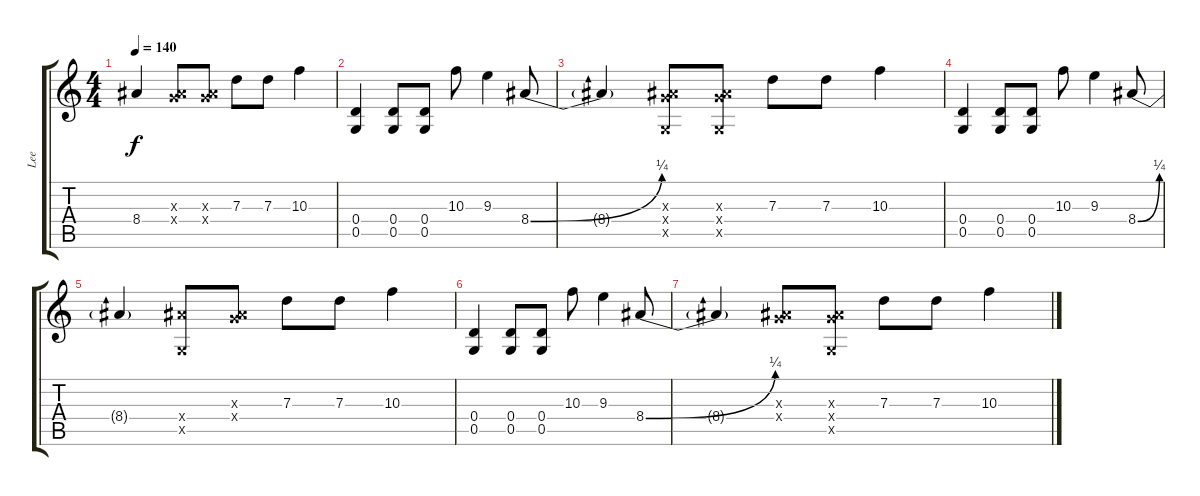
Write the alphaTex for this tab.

\track ("Lee" "Lee") {instrument overdrivenguitar}
\staff {score tabs}
\tuning (E4 B3 G3 D3 G2 E2) {hide}
\ts (4 4)
\tempo 140
\clef g2
\ks c
8.4{t}.4{dy f} (0.3{x} 8.4{x}).8 (0.3{x} 8.4{x}).8 7.3.8 7.3.8 10.3.4 |
(0.4 0.5).4 (0.4 0.5).8 (0.4 0.5).8 10.3.8 9.3.4 8.4{be (bend 0 0 60 1)}.8 |
8.4{t}.4 (0.3{x} 8.4{x} 0.5{x}).8 (0.3{x} 8.4{x} 0.5{x}).8 7.3.8 7.3.8 10.3.4 |
(0.4 0.5).4 (0.4 0.5).8 (0.4 0.5).8 10.3.8 9.3.4 8.4{be (bend 0 0 60 1)}.8 |
8.4{t}.4 (8.4{x} 0.5{x}).8 (0.3{x} 8.4{x}).8 7.3.8 7.3.8 10.3.4 |
(0.4 0.5).4 (0.4 0.5).8 (0.4 0.5).8 10.3.8 9.3.4 8.4{be (bend 0 0 60 1)}.8 |
8.4{t}.4 (0.3{x} 8.4{x}).8 (0.3{x} 8.4{x} 0.5{x}).8 7.3.8 7.3.8 10.3.4
